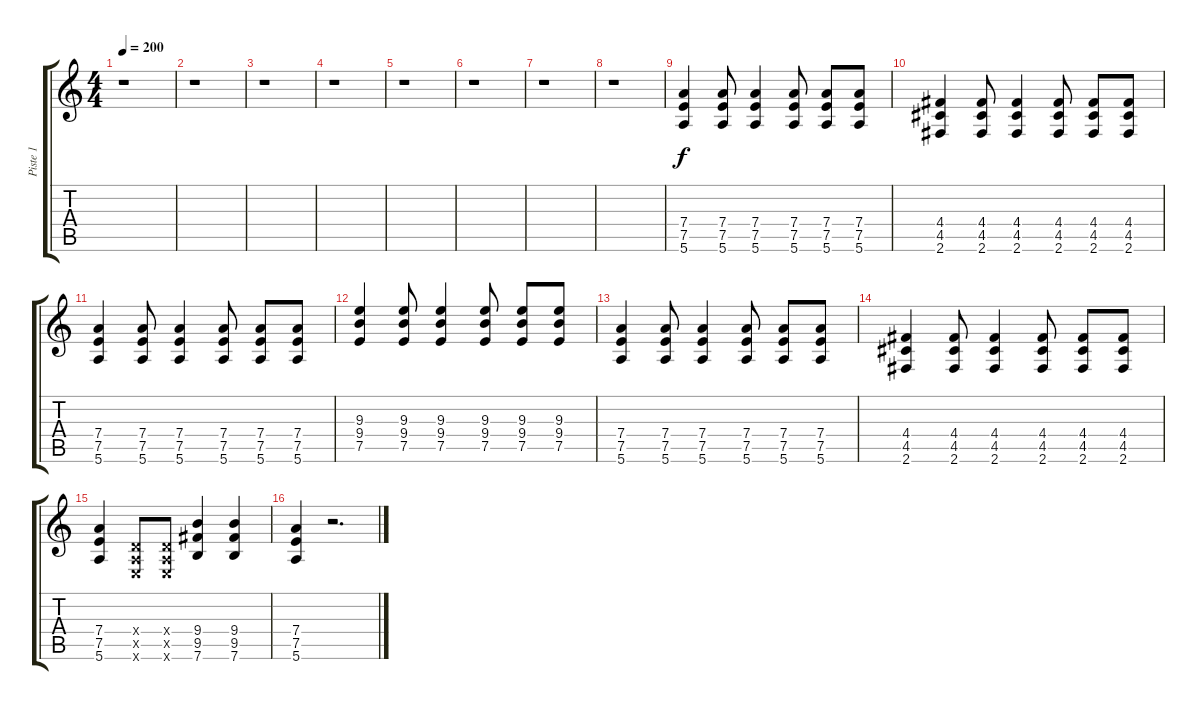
\track ("Piste 1" "Piste 1") {instrument distortionguitar}
\staff {score tabs}
\tuning (E4 B3 G3 D3 A2 E2) {hide}
\ts (4 4)
\tempo 200
\clef g2
\ks c
r.1{dy f} |
r.1 |
r.1 |
r.1 |
r.1 |
r.1 |
r.1 |
r.1 |
(7.4 7.5 5.6).4 (7.4 7.5 5.6).8 (7.4 7.5 5.6).4 (7.4 7.5 5.6).8 (7.4 7.5 5.6).8 (7.4 7.5 5.6).8 |
(4.4 4.5 2.6).4 (4.4 4.5 2.6).8 (4.4 4.5 2.6).4 (4.4 4.5 2.6).8 (4.4 4.5 2.6).8 (4.4 4.5 2.6).8 |
(7.4 7.5 5.6).4 (7.4 7.5 5.6).8 (7.4 7.5 5.6).4 (7.4 7.5 5.6).8 (7.4 7.5 5.6).8 (7.4 7.5 5.6).8 |
(9.3 9.4 7.5).4 (9.3 9.4 7.5).8 (9.3 9.4 7.5).4 (9.3 9.4 7.5).8 (9.3 9.4 7.5).8 (9.3 9.4 7.5).8 |
(7.4 7.5 5.6).4 (7.4 7.5 5.6).8 (7.4 7.5 5.6).4 (7.4 7.5 5.6).8 (7.4 7.5 5.6).8 (7.4 7.5 5.6).8 |
(4.4 4.5 2.6).4 (4.4 4.5 2.6).8 (4.4 4.5 2.6).4 (4.4 4.5 2.6).8 (4.4 4.5 2.6).8 (4.4 4.5 2.6).8 |
(7.4 7.5 5.6).4 (0.4{x} 0.5{x} 0.6{x}).8 (0.4{x} 0.5{x} 0.6{x}).8 (9.4 9.5 7.6).4 (9.4 9.5 7.6).4 |
(7.4 7.5 5.6).4 r.2{d}
